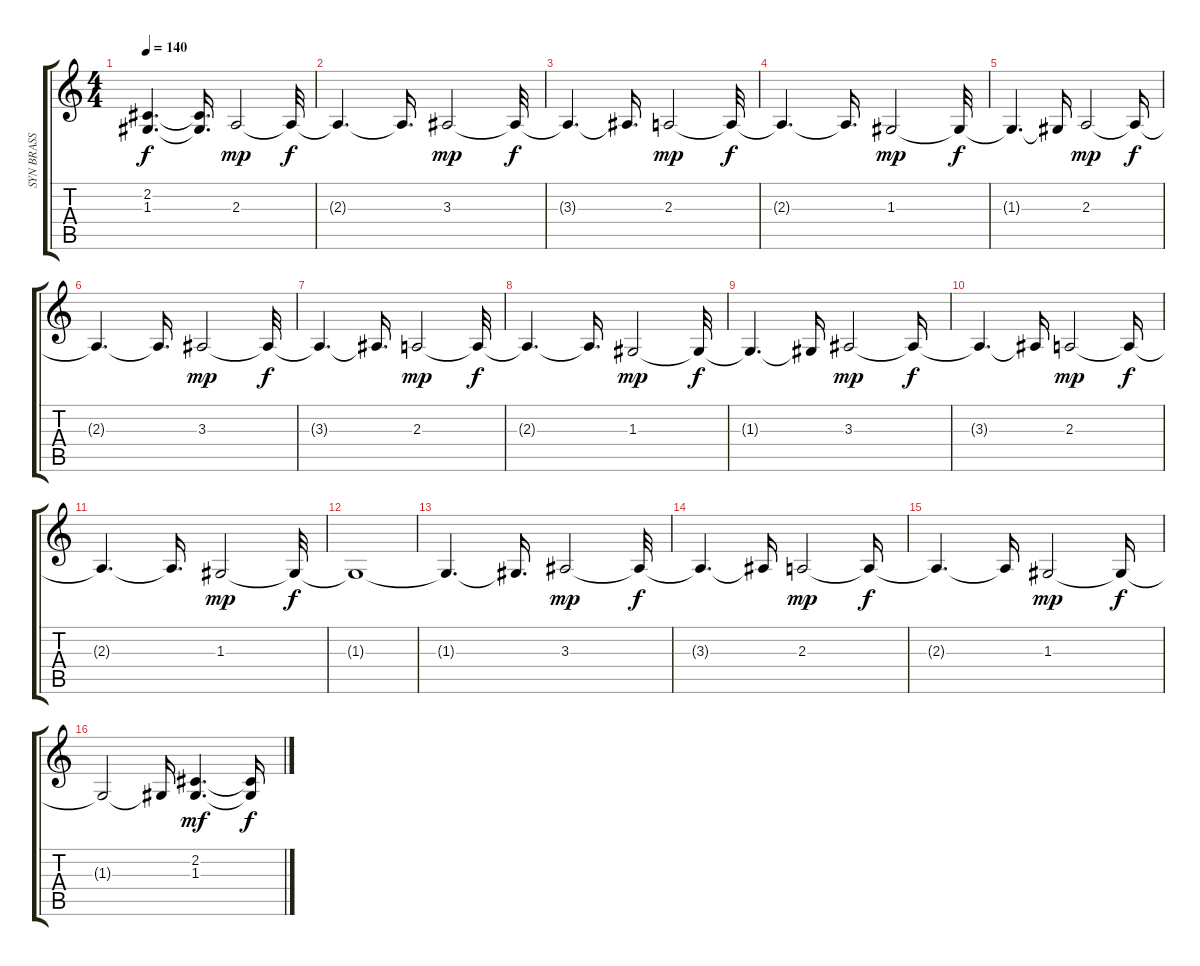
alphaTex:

\track ("SYN BRASS 2" "SYN BRASS ") {instrument synthbrass2}
\staff {score tabs}
\tuning (E4 B3 G3 D3 A2 E2) {hide}
\ts (4 4)
\tempo 140
\clef g2
\ks c
(2.2{t} 1.3{t}).4{d dy f} (2.2{t} 1.3{t}).16{d} 2.3.2{dy mp} 2.3{t}.32{dy f} |
2.3{t}.4{d} 2.3{t}.16{d} 3.3.2{dy mp} 3.3{t}.32{dy f} |
3.3{t}.4{d} 3.3{t}.16{d} 2.3.2{dy mp} 2.3{t}.32{dy f} |
2.3{t}.4{d} 2.3{t}.16{d} 1.3.2{dy mp} 1.3{t}.32{dy f} |
1.3{t}.4{d} 1.3{t}.16 2.3.2{dy mp} 2.3{t}.16{dy f} |
2.3{t}.4{d} 2.3{t}.16{d} 3.3.2{dy mp} 3.3{t}.32{dy f} |
3.3{t}.4{d} 3.3{t}.16{d} 2.3.2{dy mp} 2.3{t}.32{dy f} |
2.3{t}.4{d} 2.3{t}.16{d} 1.3.2{dy mp} 1.3{t}.32{dy f} |
1.3{t}.4{d} 1.3{t}.16 3.3.2{dy mp} 3.3{t}.16{dy f} |
3.3{t}.4{d} 3.3{t}.16 2.3.2{dy mp} 2.3{t}.16{dy f} |
2.3{t}.4{d} 2.3{t}.16{d} 1.3.2{dy mp} 1.3{t}.32{dy f} |
1.3{t}.1 |
1.3{t}.4{d} 1.3{t}.16{d} 3.3.2{dy mp} 3.3{t}.32{dy f} |
3.3{t}.4{d} 3.3{t}.16 2.3.2{dy mp} 2.3{t}.16{dy f} |
2.3{t}.4{d} 2.3{t}.16 1.3.2{dy mp} 1.3{t}.16{dy f} |
1.3{t}.2 1.3{t}.16 (2.2 1.3).4{d dy mf} (2.2{t} 1.3{t}).16{dy f}
